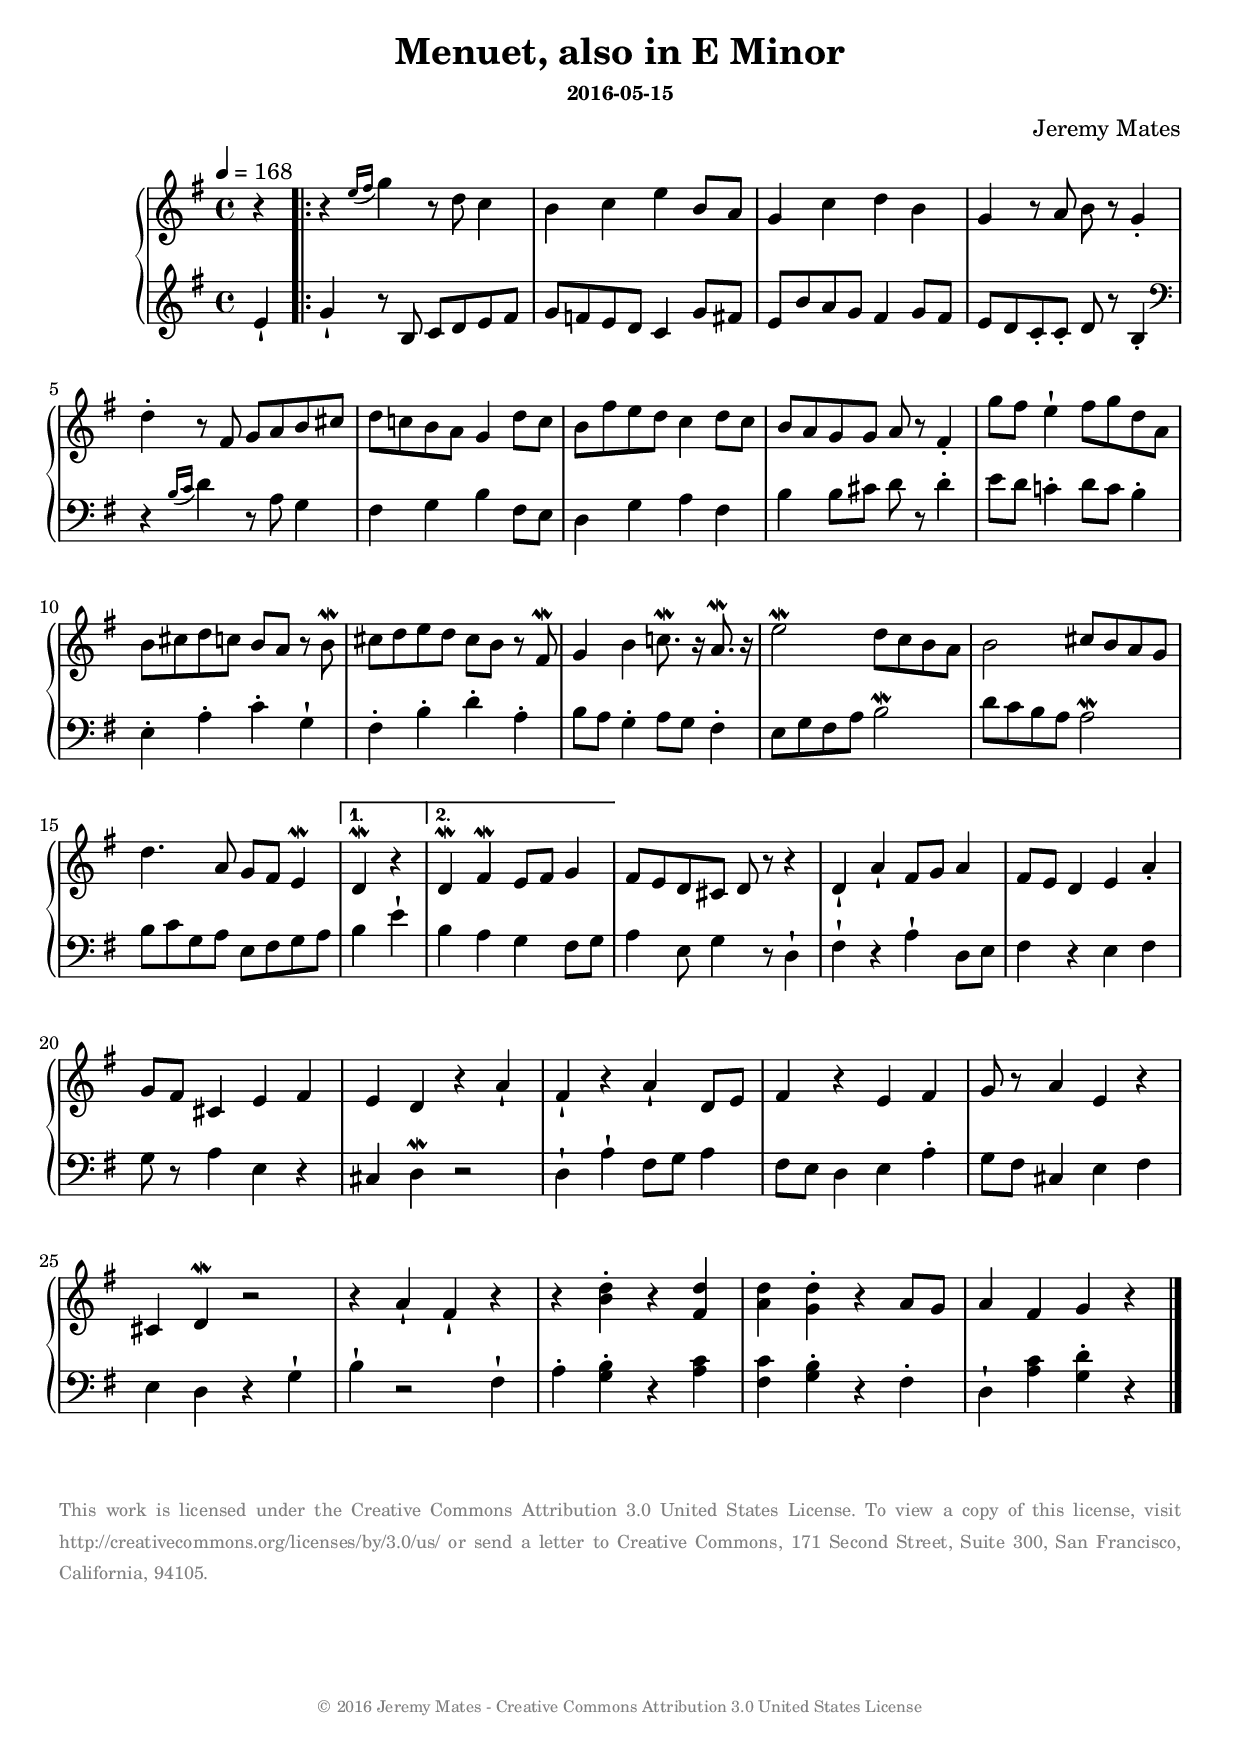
%%%%%%%%%%%%%%%%%%%%%%%%%%%%%%%%%%%%%%%%%%%%%%%%%%%%%%%%%%%%%%%%%%%%%%%%%%%%%%
%
% LilyPond engraving system - http://www.lilypond.org/

\version "2.18.0"
\include "articulate.ly"

\header {
  title       = "Menuet, also in E Minor"
  subsubtitle = "2016-05-15"
  composer    = "Jeremy Mates"
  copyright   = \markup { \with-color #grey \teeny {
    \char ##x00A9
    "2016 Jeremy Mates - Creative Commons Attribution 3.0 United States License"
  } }
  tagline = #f
}

keytempoetc = {
  \accidentalStyle "modern"
  \tempo 4=168
  \time 4/4
  \key e \minor
}

#(define-markup-list-command (paragraph layout props args) (markup-list?)
 (interpret-markup-list layout props
   (make-justified-lines-markup-list (cons (make-hspace-markup 0) args))))

topvoicea = {
  \partial 4 r4
}

topvoiceb = \relative d'' {
  r4 \acciaccatura { e16 fis } g4 r8 d8 c4
  b4 c e b8 a
  g4 c d b
  g4 r8 a8 b r8 g4-.

  d'4-. r8 fis,8 g a b cis
  d8 c b a g4 d'8 c
  b8 fis' e d c4 d8 c
  b8 a g g a r8 fis4-.

  g'8 fis e4-! fis8 g d a
  b8 cis d c b a r8 b8\mordent
  cis d e d cis b r8 fis8\mordent
  g4 b c8.\mordent r16 a8.\mordent r16

  e'2\mordent d8 c b a
  b2 cis8 b a g
  d'4. a8 g fis e4\mordent
}

topvoicec = \relative d' {
  \cadenzaOn
  d4\mordent r4
  \bar "|"
  \cadenzaOff
}

topvoiced = \relative d' {
  d4\mordent fis\mordent e8 fis g4
}

topvoicee = \relative d' {
  fis8 e d cis d r8 r4

  d4-! a'-! fis8 g a4
  fis8 e d4 e a-.
  g8 fis cis4 e fis
  e4 d r4 a'4-!

  fis4-! r4 a4-! d,8 e
  fis4 r4 e4 fis
  g8 r8 a4 e r4
  cis4 d\mordent r2

  r4 a'4-! fis-! r4
  r4 <b d>4-. r4 <fis d'>4
  <a d>4 <g d'>-. r4 a8 g
  a4 fis g r4
}

bottomvoicea = \relative f' {
  \partial 4 e4-!
}

bottomvoiceb = \relative f' {
  g4-! r8 b,8 c d e fis
  g8 f e d c4 g'8 fis
  e8 b' a g fis4 g8 fis
  e8 d c-. c-. d r8 b4-.

  \clef bass

  r4 \acciaccatura { b16 c } d4 r8 a8 g4
  fis4 g b fis8 e
  d4 g a fis
  b4 b8 cis d r8 d4-.

  e8 d c4-. d8 c b4-.
  e,4-. a-. c-. g-!
  fis4-. b-. d-. a-.
  b8 a g4-. a8 g fis4-.

  e8 g fis a b2\mordent
  d8 c b a a2\mordent
  b8 c g a e fis g a
}

bottomvoicec = \relative c' {
  \cadenzaOn
  b4 e-!
  \bar "|"
  \cadenzaOff
}

bottomvoiced = \relative c' {
  b4 a g fis8 g
}

bottomvoicee = \relative c' {
  a4 e8 g4 r8 d4-!

  fis4-! r4 a4-! d,8 e
  fis4 r4 e4 fis
  g8 r8 a4 e r4
  cis4 d\mordent r2

  d4-! a'-! fis8 g a4
  fis8 e d4 e a-.
  g8 fis cis4 e fis
  e4 d r4 g4-!

  b4-! r2 fis4-!
  a4-. <g b>-. r4 <a c>4
  <fis c'>4 <g b>-. r4 fis4-.
  d4-! <a' c> <g d'>-. r4
}

%%%%%%%%%%%%%%%%%%%%%%%%%%%%%%%%%%%%%%%%%%%%%%%%%%%%%%%%%%%%%%%%%%%%%%%%%%%%%%
%
% MIDI

topvoicemidi = {
  \topvoicea
  \repeat unfold 2 { \topvoiceb }
  \alternative {
    { \topvoicec }
    { \topvoiced }
  }
  \topvoicee
}
bottomvoicemidi = {
  \bottomvoicea
  \repeat unfold 2 { \bottomvoiceb }
  \alternative {
    { \bottomvoicec }
    { \bottomvoiced }
  }
  \bottomvoicee
}

themusic = {
  <<
    \set Score.midiChannelMapping = #'instrument
    \keytempoetc
    \new Staff <<
      \set Staff.midiInstrument = #"harpsichord"
      \topvoicemidi
    >>
    \new Staff <<
      \set Staff.midiInstrument = #"harpsichord"
      \bottomvoicemidi 
    >>
  >>
}

%%%%%%%%%%%%%%%%%%%%%%%%%%%%%%%%%%%%%%%%%%%%%%%%%%%%%%%%%%%%%%%%%%%%%%%%%%%%%%
%
% Score

topvoicescore = {
  \clef treble
  \keytempoetc
  \topvoicea
  \repeat volta 2 {
    \topvoiceb
  }
  \alternative {
    { \topvoicec }
    { \topvoiced }
  }
  \topvoicee
  \bar "|."
}
bottomvoicescore = {
  \keytempoetc
  \bottomvoicea
  \repeat volta 2 {
    \bottomvoiceb
  }
  \alternative {
    { \bottomvoicec }
    { \bottomvoiced }
  }
  \bottomvoicee
  \bar "|."
}

theblackdots = {
  <<
    \new PianoStaff <<
      \new Staff << \topvoicescore >>
      \new Staff << \bottomvoicescore >>
    >>
  >>
}

\score {
  \theblackdots
}
\score {
  \unfoldRepeats \articulate { \themusic }
  \midi { }
}
\markuplist { \paragraph { \with-color #grey \tiny {
This work is licensed under the Creative Commons Attribution 3.0 United
States License. To view a copy of this license, visit
http://creativecommons.org/licenses/by/3.0/us/ or send a letter to
Creative Commons, 171 Second Street, Suite 300, San Francisco,
California, 94105.
} } }
